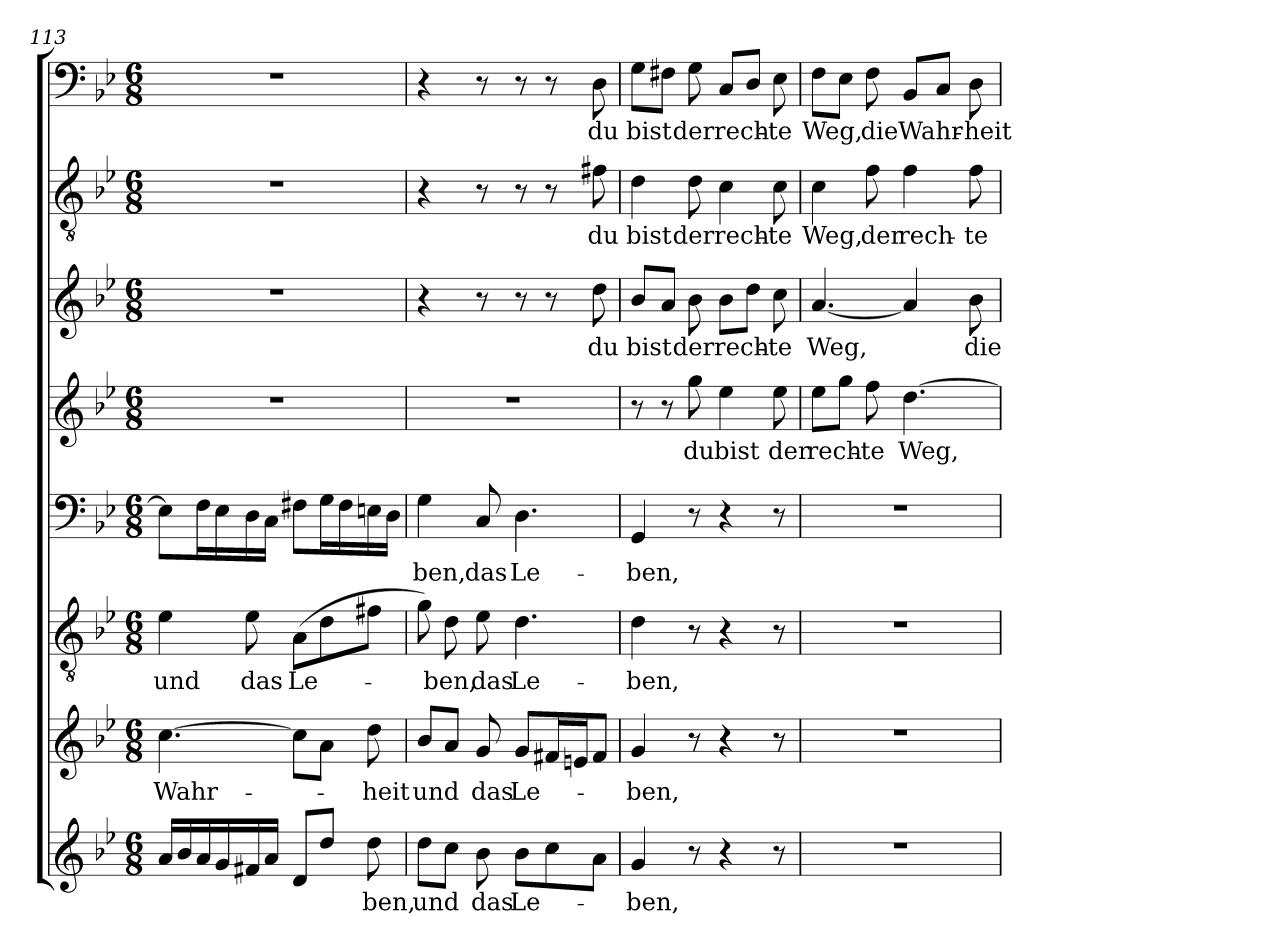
**kern	**text	**kern	**text	**kern	**text	**kern	**text	**kern	**text	**kern	**text	**kern	**text	**kern	**text
*part8	*part8	*part7	*part7	*part6	*part6	*part5	*part5	*part4	*part4	*part3	*part3	*part2	*part2	*part1	*part1
*staff8	*staff8	*staff7	*staff7	*staff6	*staff6	*staff5	*staff5	*staff4	*staff4	*staff3	*staff3	*staff2	*staff2	*staff1	*staff1
*clefG2	*	*clefG2	*	*clefGv2	*	*clefF4	*	*clefG2	*	*clefG2	*	*clefGv2	*	*clefF4	*
*k[b-e-]	*	*k[b-e-]	*	*k[b-e-]	*	*k[b-e-]	*	*k[b-e-]	*	*k[b-e-]	*	*k[b-e-]	*	*k[b-e-]	*
*g:	*	*g:	*	*g:	*	*g:	*	*g:	*	*g:	*	*g:	*	*g:	*
*M6/8	*	*M6/8	*	*M6/8	*	*M6/8	*	*M6/8	*	*M6/8	*	*M6/8	*	*M6/8	*
=113	=113	=113	=113	=113	=113	=113	=113	=113	=113	=113	=113	=113	=113	=113	=113
16a/LL	.	[4.cc\	Wahr-	4e-\	und	8E-\L]	.	2.r	.	2.r	.	2.r	.	2.r	.
16b-/	.	.	.	.	.	.	.	.	.	.	.	.	.	.	.
16a/	.	.	.	.	.	16F\L	.	.	.	.	.	.	.	.	.
16g/	.	.	.	.	.	16E-\	.	.	.	.	.	.	.	.	.
16f#X/	.	.	.	8e-\	das	16D\	.	.	.	.	.	.	.	.	.
16a/JJ	.	.	.	.	.	16C\JJ	.	.	.	.	.	.	.	.	.
8d/L	.	8cc\L]	.	(8A\L	Le-	8F#X\L	.	.	.	.	.	.	.	.	.
8dd/J	.	8a\J	.	8d\	.	16G\L	.	.	.	.	.	.	.	.	.
.	.	.	.	.	.	16F#\	.	.	.	.	.	.	.	.	.
8dd\	-ben,	8dd\	-heit	8f#X\J	.	16En\	.	.	.	.	.	.	.	.	.
.	.	.	.	.	.	16D\JJ	.	.	.	.	.	.	.	.	.
=114	=114	=114	=114	=114	=114	=114	=114	=114	=114	=114	=114	=114	=114	=114	=114
8dd\L	und	8b-/L	und	8g\)	.	4G\	-ben,	2.r	.	4r	.	4r	.	4r	.
8cc\J	.	8a/J	.	8d\	-ben,	.	.	.	.	.	.	.	.	.	.
8b-\	das	8g/	das	8e-\	das	8C/	das	.	.	8r	.	8r	.	8r	.
8b-\L	Le-	8g/L	Le-	4.d\	Le-	4.D\	Le-	.	.	8r	.	8r	.	8r	.
8cc\	.	16f#X/L	.	.	.	.	.	.	.	8r	.	8r	.	8r	.
.	.	16en/J	.	.	.	.	.	.	.	.	.	.	.	.	.
8a\J	.	8f#/J	.	.	.	.	.	.	.	8dd\	du	8f#X\	du	8D\	du
=115	=115	=115	=115	=115	=115	=115	=115	=115	=115	=115	=115	=115	=115	=115	=115
4g/	-ben,	4g/	-ben,	4d\	-ben,	4GG/	-ben,	8r	.	8b-/L	bist	4d\	bist	8G\L	bist
.	.	.	.	.	.	.	.	8r	.	8a/J	.	.	.	8F#X\J	.
8r	.	8r	.	8r	.	8r	.	8gg\	du	8b-\	der	8d\	der	8G\	der
4r	.	4r	.	4r	.	4r	.	4ee-\	bist	8b-\L	rech-	4c\	rech-	8C/L	rech-
.	.	.	.	.	.	.	.	.	.	8dd\J	.	.	.	8D/J	.
8r	.	8r	.	8r	.	8r	.	8ee-\	der	8cc\	-te	8c\	-te	8E-\	-te
=116	=116	=116	=116	=116	=116	=116	=116	=116	=116	=116	=116	=116	=116	=116	=116
2.r	.	2.r	.	2.r	.	2.r	.	8ee-\L	rech-	[4.a/	Weg,	4c\	Weg,	8F\L	Weg,
.	.	.	.	.	.	.	.	8gg\J	.	.	.	.	.	8E-\J	.
.	.	.	.	.	.	.	.	8ff\	-te	.	.	8f\	der	8F\	die
.	.	.	.	.	.	.	.	[4.dd\	Weg,	4a/]	.	4f\	rech-	8BB-/L	Wahr-
.	.	.	.	.	.	.	.	.	.	.	.	.	.	8C/J	.
.	.	.	.	.	.	.	.	.	.	8b-\	die	8f\	-te	8D\	-heit
=	=	=	=	=	=	=	=	=	=	=	=	=	=	=	=
*-	*-	*-	*-	*-	*-	*-	*-	*-	*-	*-	*-	*-	*-	*-	*-
